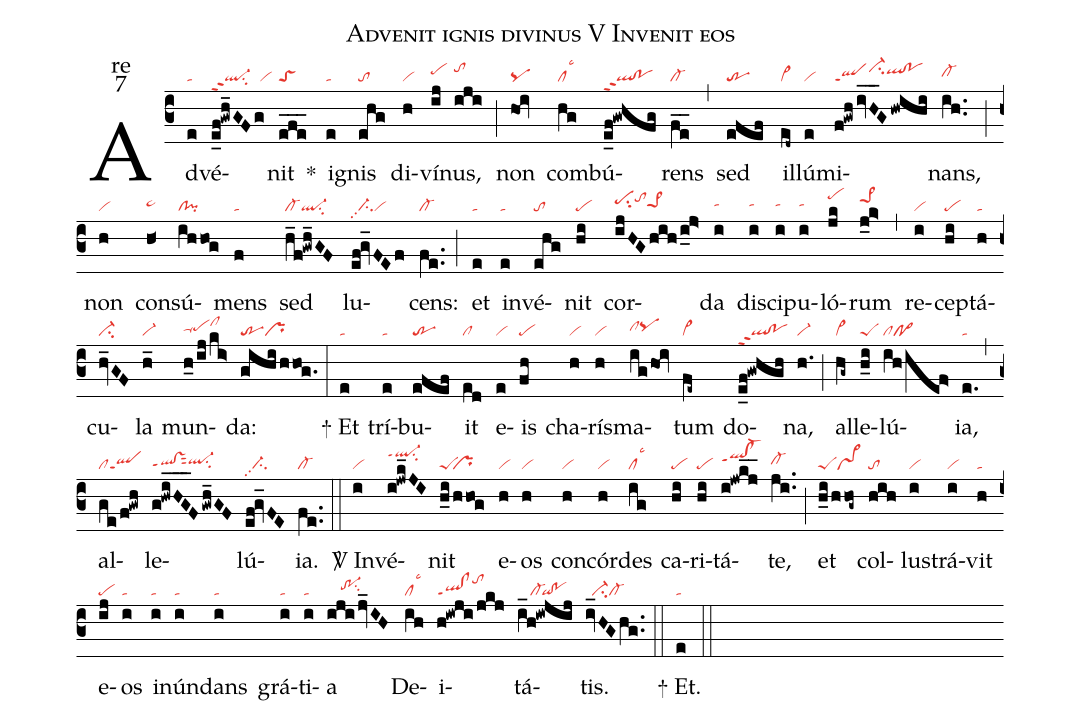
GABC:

name:Advenit ignis divinus V Invenit eos;
office-part:re;
mode:7;
nabc-lines:1;
%%
(c3) Ad(e|ta)vé(e_f!gwh_GFg|ql-ppt2su2vi)nit(efe___|toS) <sp>*</sp>() ig(e|ta)nis(ehg|to) di(h|vi)ví(ij|pehi)nus,(iji|tohj) (;) non(hoi|pq) com(hg|cllsc3)bú(e_f!gwhfg|ql!poppt2)rens(fe__|cl-) (,) sed(efef|tr) il(ed~|vi>)lú(e|vi)mi(f!gwh/ivH__G/hwihi|qlppt1ci-hjqlhi!pohi)nans,(ih..|cl-hh) (;) non(h|vi) con(h<|pe~hh)sú(ihhog|cl!pi)mens(f|ta) sed(h_f!gwh_GF|cl-ql-su2) lu(ef!gv_FEf|//ci-pp2vi)cens:(fe..|cl-) (;) et(e|ta) in(e|ta)vé(ehg|to)nit(hi|pe) cor(ijHGhih/i_j>|pehisu2tohjpe>1hh)da(i|tahh) dis(i|tahh)ci(i|tahh)pu(i|tahh)ló(jk|pehk)rum(j_k>|pe>1hj) (,) re(i|vi)cep(hi|pe)tá(h|ta)cu(hv_GF|ci-)la(h_|vi-) mun(h_0/ij/ki>|pehhppu1clhj)da:(gihi/hhog.|trpr) (:)

<sp>+</sp> Et(e|ta) trí(e|ta)bu(efef|tr)it(ed|cl) e(e|vi)is(fh|pe) cha(h|vi)rís(h|vi)ma(ig/hoi|clhhpqhh)tum(fe~|vi>) do(e_f!gwhgh|ql!poppt2)na,(h.|vi-) (;)al(hg~|vi>)le(h_i|peS)lú(ih/ief>|clpo>)ia,(e.|ta) (,) al(ge/f!gwh|clqlppt1)le(g!hwiHG___Fgwh_GF|qlhg!vshgppt1sut2ql-hhsu2)lú(ef!gv_FE|//ci-pp2)ia.(fe..|cl-) (::)

<sp>V/</sp> In(i|vi)vé(i!jwk_JI|ql-hkppt1su2)nit(h_i/hhog|peS``pr) e(h|vi)os(h|vi) con(h|vi)cór(h|vi)des(ig|cllsc3) ca(hi|pe)ri(hi|pe)tá(i!jwkj__|qlhi!cl-hippt1)te,(ji..|cl-hh) (;) et(h_i/hhog~|peSvs>) col(hih|to)lus(i|vi)trá(i|vi)vit(h|ta) e(ij|pe)os(i|ta) i(i|ta)nún(i|ta)dans(i|ta) grá(i|ta)ti(i|ta)a(iji/jv_IH|////tr-1hhsu2) De(ih|cllsc3)i(h!iwji/jkj|ql!clppt1tohk)tá(i_h!iwjij|////cl-`qi!po)tis.(iv_HGhg..|//ci-cl-) (::)

<sp>+</sp> Et.(e|ta) (::)
